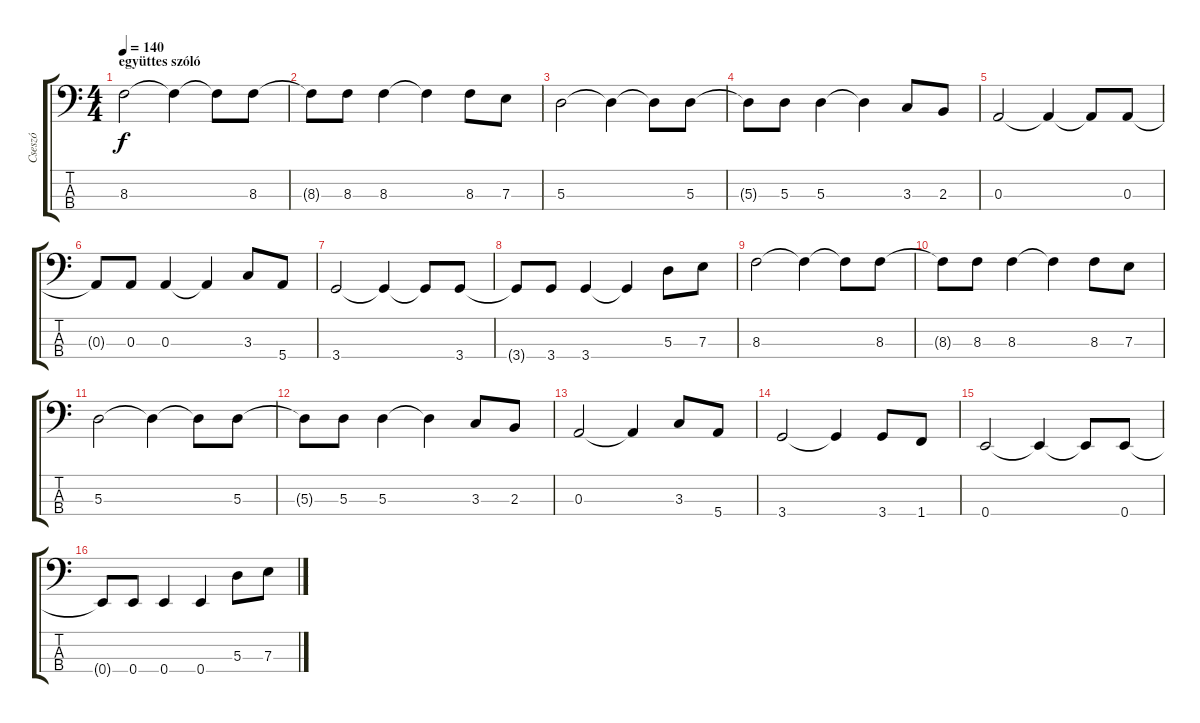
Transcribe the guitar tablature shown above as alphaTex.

\track ("Cseszó" "Cseszó") {instrument electricbassfinger}
\staff {score tabs}
\tuning (G2 D2 A1 E1) {hide}
\ts (4 4)
\section ("" "együttes szóló")
\tempo 140
\clef f4
\ks c
8.3.2{dy f} 8.3{t}.4 8.3{t}.8 8.3.8 |
8.3{t}.8 8.3.8 8.3.4 8.3{t}.4 8.3.8 7.3.8 |
5.3.2 5.3{t}.4 5.3{t}.8 5.3.8 |
5.3{t}.8 5.3.8 5.3.4 5.3{t}.4 3.3.8 2.3.8 |
0.3.2 0.3{t}.4 0.3{t}.8 0.3.8 |
0.3{t}.8 0.3.8 0.3.4 0.3{t}.4 3.3.8 5.4.8 |
3.4.2 3.4{t}.4 3.4{t}.8 3.4.8 |
3.4{t}.8 3.4.8 3.4.4 3.4{t}.4 5.3.8 7.3.8 |
8.3.2 8.3{t}.4 8.3{t}.8 8.3.8 |
8.3{t}.8 8.3.8 8.3.4 8.3{t}.4 8.3.8 7.3.8 |
5.3.2 5.3{t}.4 5.3{t}.8 5.3.8 |
5.3{t}.8 5.3.8 5.3.4 5.3{t}.4 3.3.8 2.3.8 |
0.3.2 0.3{t}.4 3.3.8 5.4.8 |
3.4.2 3.4{t}.4 3.4.8 1.4.8 |
0.4.2 0.4{t}.4 0.4{t}.8 0.4.8 |
0.4{t}.8 0.4.8 0.4.4 0.4.4 5.3.8 7.3.8
